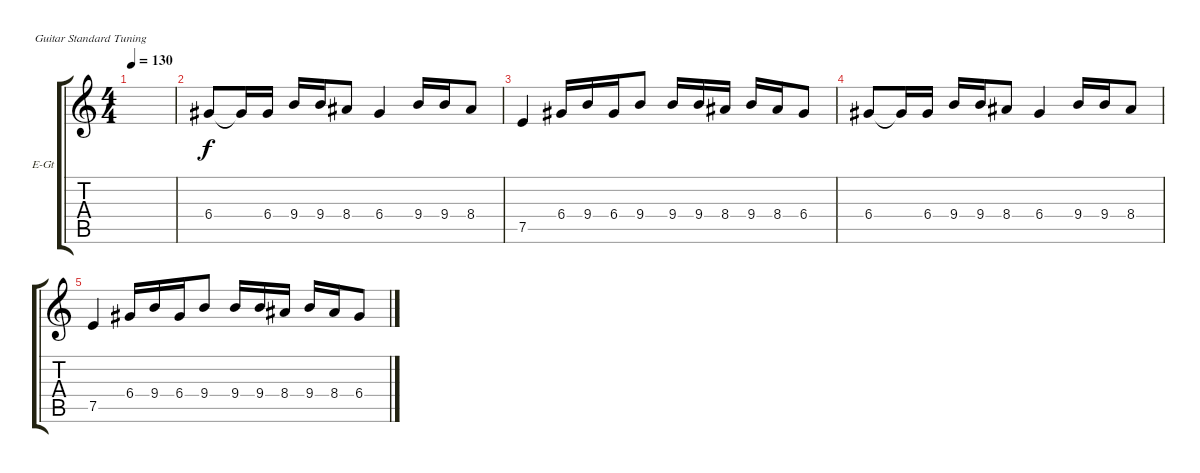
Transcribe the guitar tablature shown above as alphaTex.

\defaultSystemsLayout 4
\bracketExtendMode groupsimilarinstruments
\firstSystemTrackNameOrientation horizontal
\otherSystemsTrackNameOrientation horizontal
\track ("Electric Guitar" "E-Gt") {instrument distortionguitar}
\staff {score tabs}
\tuning (E4 B3 G3 D3 A2 E2)
\ts (4 4)
\tempo 130
\clef g2
\scale
0.333333
\ks c
|
\scale
0.333333 6.4.8 6.4{t}.16 6.4.16 9.4.16 9.4.16 8.4.8 6.4.4 9.4.16 9.4.16 8.4.8 |
7.5.4 6.4.16 9.4.16 6.4.16 9.4.8 9.4.16 9.4.16 8.4.16 9.4.16 8.4.16 6.4.8 |
6.4.8 6.4{t}.16 6.4.16 9.4.16 9.4.16 8.4.8 6.4.4 9.4.16 9.4.16 8.4.8 |
7.5.4 6.4.16 9.4.16 6.4.16 9.4.8 9.4.16 9.4.16 8.4.16 9.4.16 8.4.16 6.4.8
